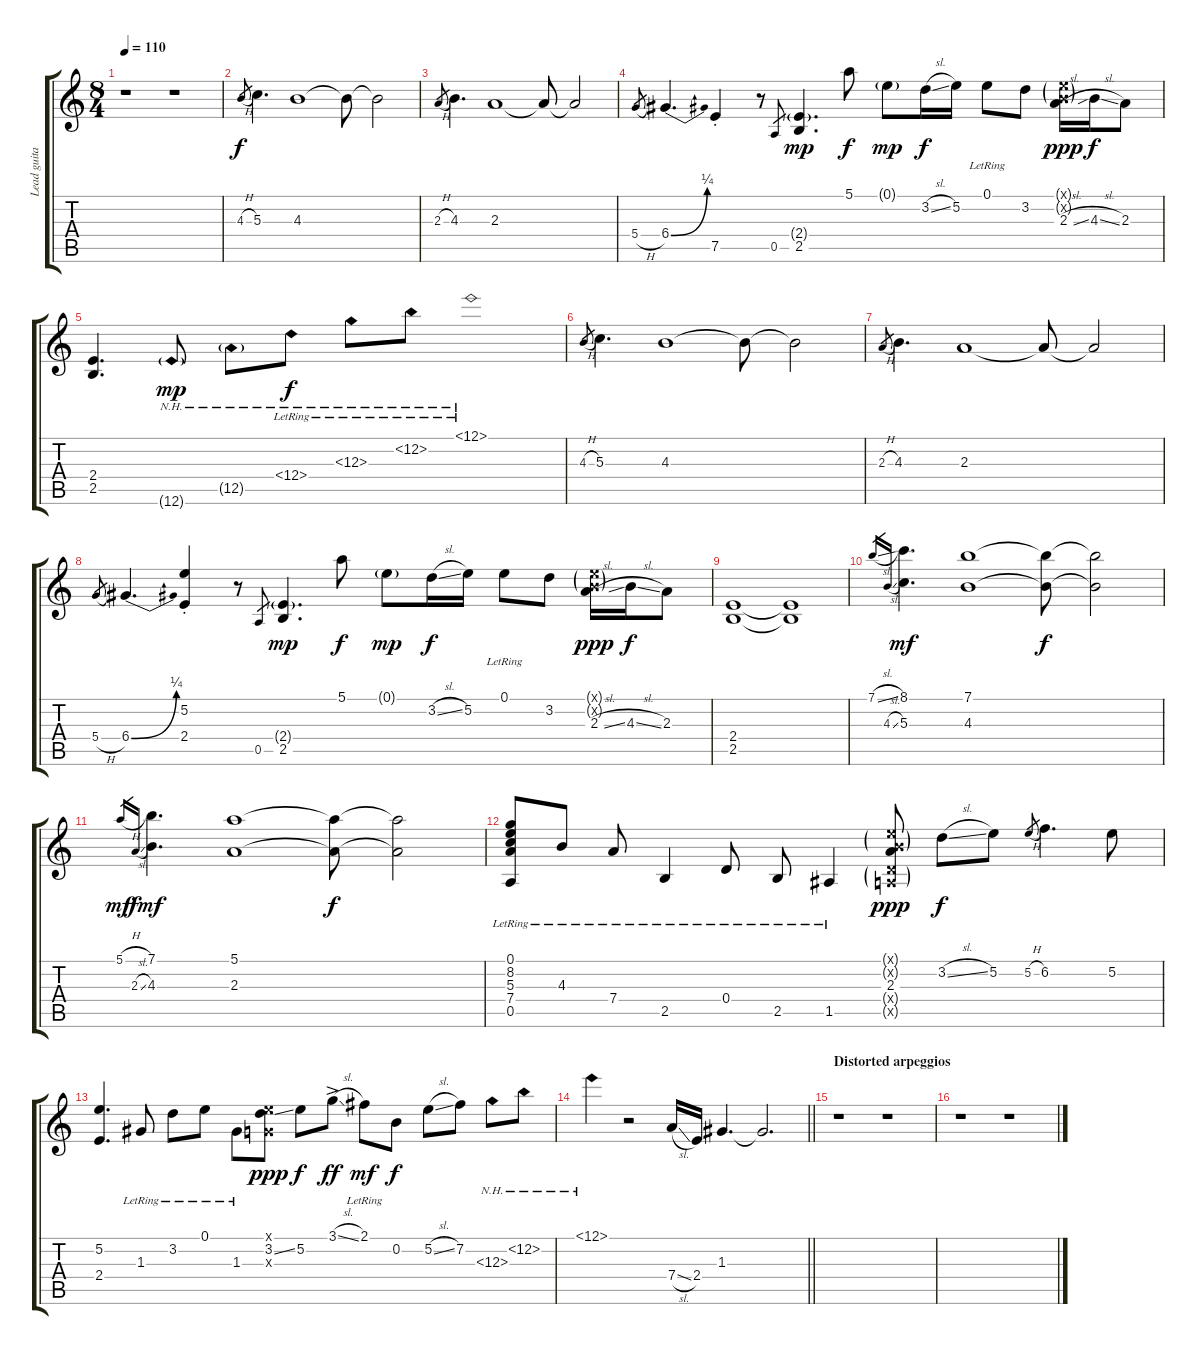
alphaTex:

\track ("Lead guitar/Others" "Lead guita") {instrument distortionguitar}
\staff {score tabs}
\tuning (E4 B3 G3 D3 A2 E2) {hide}
\ts (8 4)
\tempo 110
\clef g2
\ks c
r.1{dy f volume 11 balance 8 instrument electricguitarjazz} r.1 |
4.3{h}.8{gr} 5.3.4{d balance 16} 4.3.1 4.3{t}.8 4.3{t}.2 |
2.3{h}.8{gr} 4.3.4{d} 2.3.1 2.3{t}.8 2.3{t}.2 |
5.4{h}.8{gr} 6.4{be (bend 0 0 60 1)}.4{d} 7.5{st}.4 r.8 0.5.8{gr} (2.4{g} 2.5).4{d dy mp} 5.1.8{dy f} 0.1{g}.8{dy mp} 3.2{sl}.16{dy f} 5.2.16 0.1{lr}.8 3.2.8 (0.1{g x} 0.2{g x} 2.3{sl}).16{dy ppp} 4.3{sl}.16{dy f} 2.3.8 |
(2.4 2.5).4{d} 12.6{nh g}.8{dy mp} 12.5{nh g}.8 12.4{nh lr}.8{dy f} 12.3{nh lr}.8 12.2{nh lr}.8 12.1{nh lr}.1 |
4.3{h}.8{gr} 5.3.4{d} 4.3.1 4.3{t}.8 4.3{t}.2 |
2.3{h}.8{gr} 4.3.4{d} 2.3.1 2.3{t}.8 2.3{t}.2 |
5.4{h}.8{gr} 6.4{be (bend 0 0 60 1)}.4{d} (5.2{st} 2.4{st}).4 r.8 0.5.8{gr} (2.4{g} 2.5).4{d dy mp} 5.1.8{dy f} 0.1{g}.8{dy mp} 3.2{sl}.16{dy f} 5.2.16 0.1{lr}.8 3.2.8 (0.1{g x} 0.2{g x} 2.3{sl}).16{dy ppp} 4.3{sl}.16{dy f} 2.3.8 |
(2.4 2.5).1 (2.4{t} 2.5{t}).1 |
7.1{sl}.16{gr} 4.3{sl}.16{gr} (8.1 5.3).4{d dy mf balance 8} (7.1 4.3).1 (7.1{t} 4.3{t}).8{dy f} (7.1{t} 4.3{t}).2 |
5.1{h}.16{gr dy mf} 2.3{sl}.16{gr dy f} (7.1 4.3).4{d dy mf} (5.1 2.3).1 (5.1{t} 2.3{t}).8{dy f} (5.1{t} 2.3{t}).2 |
(0.1{lr} 8.2{lr} 5.3{lr} 7.4{lr} 0.5{lr}).8 4.3{lr}.8 7.4{lr}.8 2.5{lr}.4 0.4{lr}.8 2.5{lr}.8 1.5{lr}.4 (0.1{g x} 0.2{g x} 2.3 0.4{g x} 0.5{g x}).8{dy ppp} 3.2{sl}.8{dy f} 5.2.8 5.2{h}.8{gr} 6.2.4{d} 5.2.8 |
(5.2 2.4).4{d} 1.3{lr}.8 3.2{lr}.8 0.1{lr}.8 1.3{lr}.8 (0.1{x} 3.2{ss} 0.3{x}).8{dy ppp} 5.2.8{dy f} 3.1{sl ac}.8{dy ff} 2.1{lr}.8{dy mf} 0.2.8{dy f} 5.2{sl}.8 7.2.8 12.3{nh}.8 12.2{nh}.8 |
\barLineRight lightlight
12.1{nh}.4 r.2 7.4{sl}.16 2.4.16 1.3.4{d} 1.3{t}.2{d} |
\section ("" "Distorted arpeggios")
r.1 r.1 |
r.1 r.1
